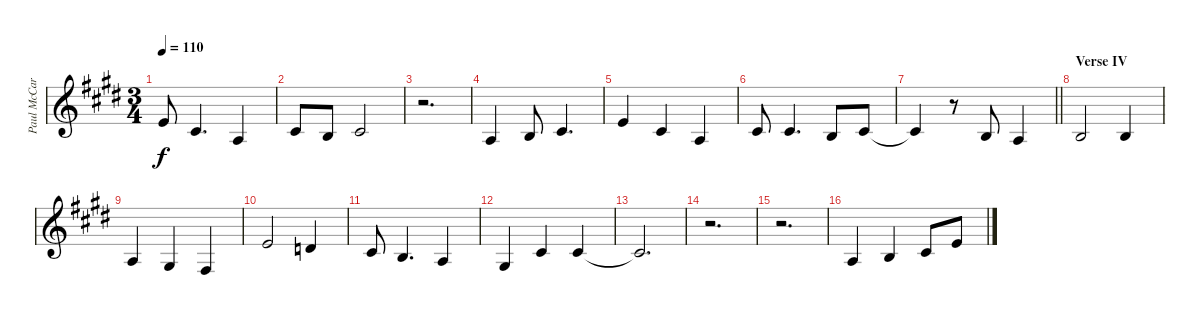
\track ("Paul McCartney's vocals" "Paul McCar") {instrument tenorsax}
\staff {score}
\tuning (E4 B3 G3 D3 A2 E2) {hide}
\ts (3 4)
\tempo 110
\clef g2
\ks e
0.1.8{dy f} 2.2.4{d} 2.3.4 |
2.2.8 0.2.8 2.2.2 |
r.2{d} |
2.3.4 0.2.8 2.2.4{d} |
0.1.4 2.2.4 2.3.4 |
2.2.8 2.2.4{d} 0.2.8 2.2.8 |
\barLineRight lightlight
2.2{t}.4 r.8 0.2.8 2.3.4 |
\section ("" "Verse IV")
0.2.2 4.3.4 |
2.3.4 1.3.4 4.4.4 |
0.1.2 3.2.4 |
2.2.8 0.2.4{d} 2.3.4 |
1.3.4 2.2.4 2.2.4 |
2.2{t}.2{d} |
r.2{d} |
r.2{d} |
2.3.4 0.2.4 2.2.8 0.1.8
